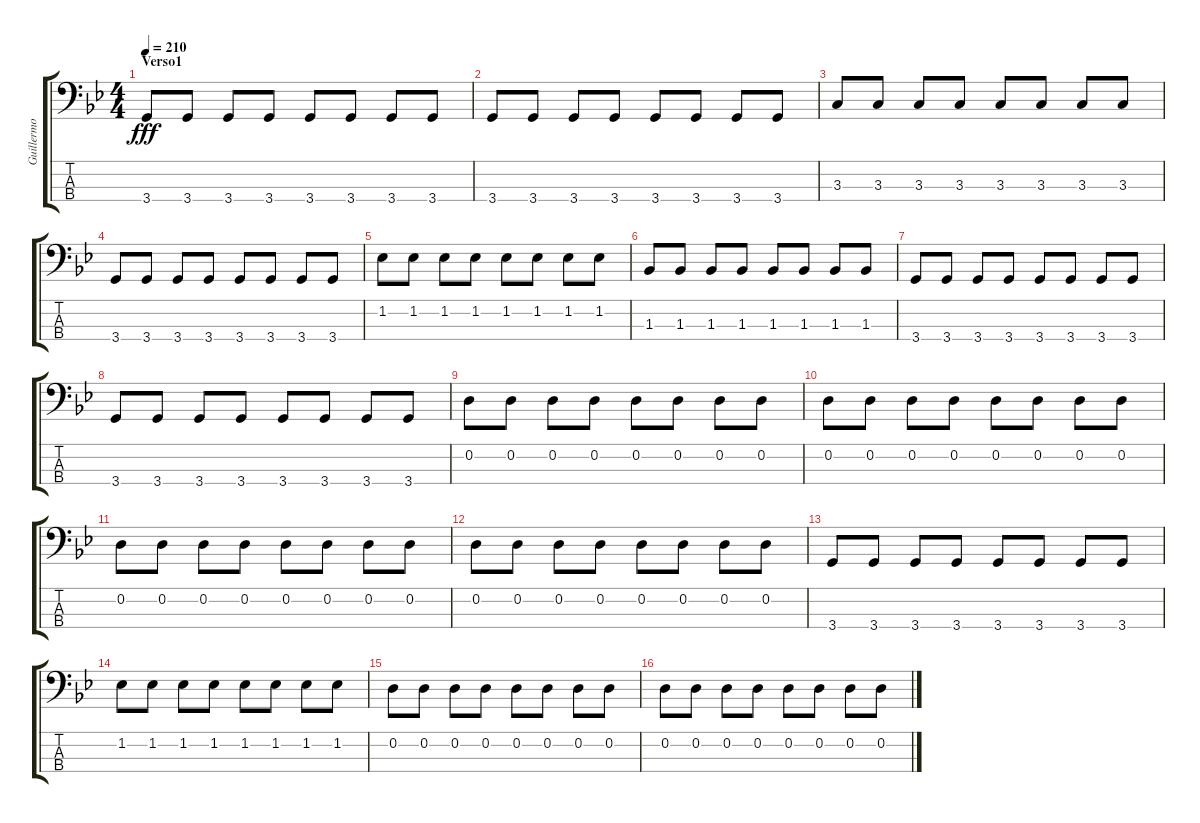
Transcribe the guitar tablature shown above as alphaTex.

\track ("Guillermo Sanchez" "Guillermo ") {instrument electricbassfinger}
\staff {score tabs}
\tuning (G2 D2 A1 E1) {hide}
\ts (4 4)
\section ("" "Verso1")
\tempo 210
\clef f4
\ks gminor
3.4.8{dy fff} 3.4.8 3.4.8 3.4.8 3.4.8 3.4.8 3.4.8 3.4.8 |
3.4.8 3.4.8 3.4.8 3.4.8 3.4.8 3.4.8 3.4.8 3.4.8 |
3.3.8 3.3.8 3.3.8 3.3.8 3.3.8 3.3.8 3.3.8 3.3.8 |
3.4.8 3.4.8 3.4.8 3.4.8 3.4.8 3.4.8 3.4.8 3.4.8 |
1.2.8 1.2.8 1.2.8 1.2.8 1.2.8 1.2.8 1.2.8 1.2.8 |
1.3.8 1.3.8 1.3.8 1.3.8 1.3.8 1.3.8 1.3.8 1.3.8 |
3.4.8 3.4.8 3.4.8 3.4.8 3.4.8 3.4.8 3.4.8 3.4.8 |
3.4.8 3.4.8 3.4.8 3.4.8 3.4.8 3.4.8 3.4.8 3.4.8 |
0.2.8 0.2.8 0.2.8 0.2.8 0.2.8 0.2.8 0.2.8 0.2.8 |
0.2.8 0.2.8 0.2.8 0.2.8 0.2.8 0.2.8 0.2.8 0.2.8 |
0.2.8 0.2.8 0.2.8 0.2.8 0.2.8 0.2.8 0.2.8 0.2.8 |
0.2.8 0.2.8 0.2.8 0.2.8 0.2.8 0.2.8 0.2.8 0.2.8 |
3.4.8 3.4.8 3.4.8 3.4.8 3.4.8 3.4.8 3.4.8 3.4.8 |
1.2.8 1.2.8 1.2.8 1.2.8 1.2.8 1.2.8 1.2.8 1.2.8 |
0.2.8 0.2.8 0.2.8 0.2.8 0.2.8 0.2.8 0.2.8 0.2.8 |
0.2.8 0.2.8 0.2.8 0.2.8 0.2.8 0.2.8 0.2.8 0.2.8
